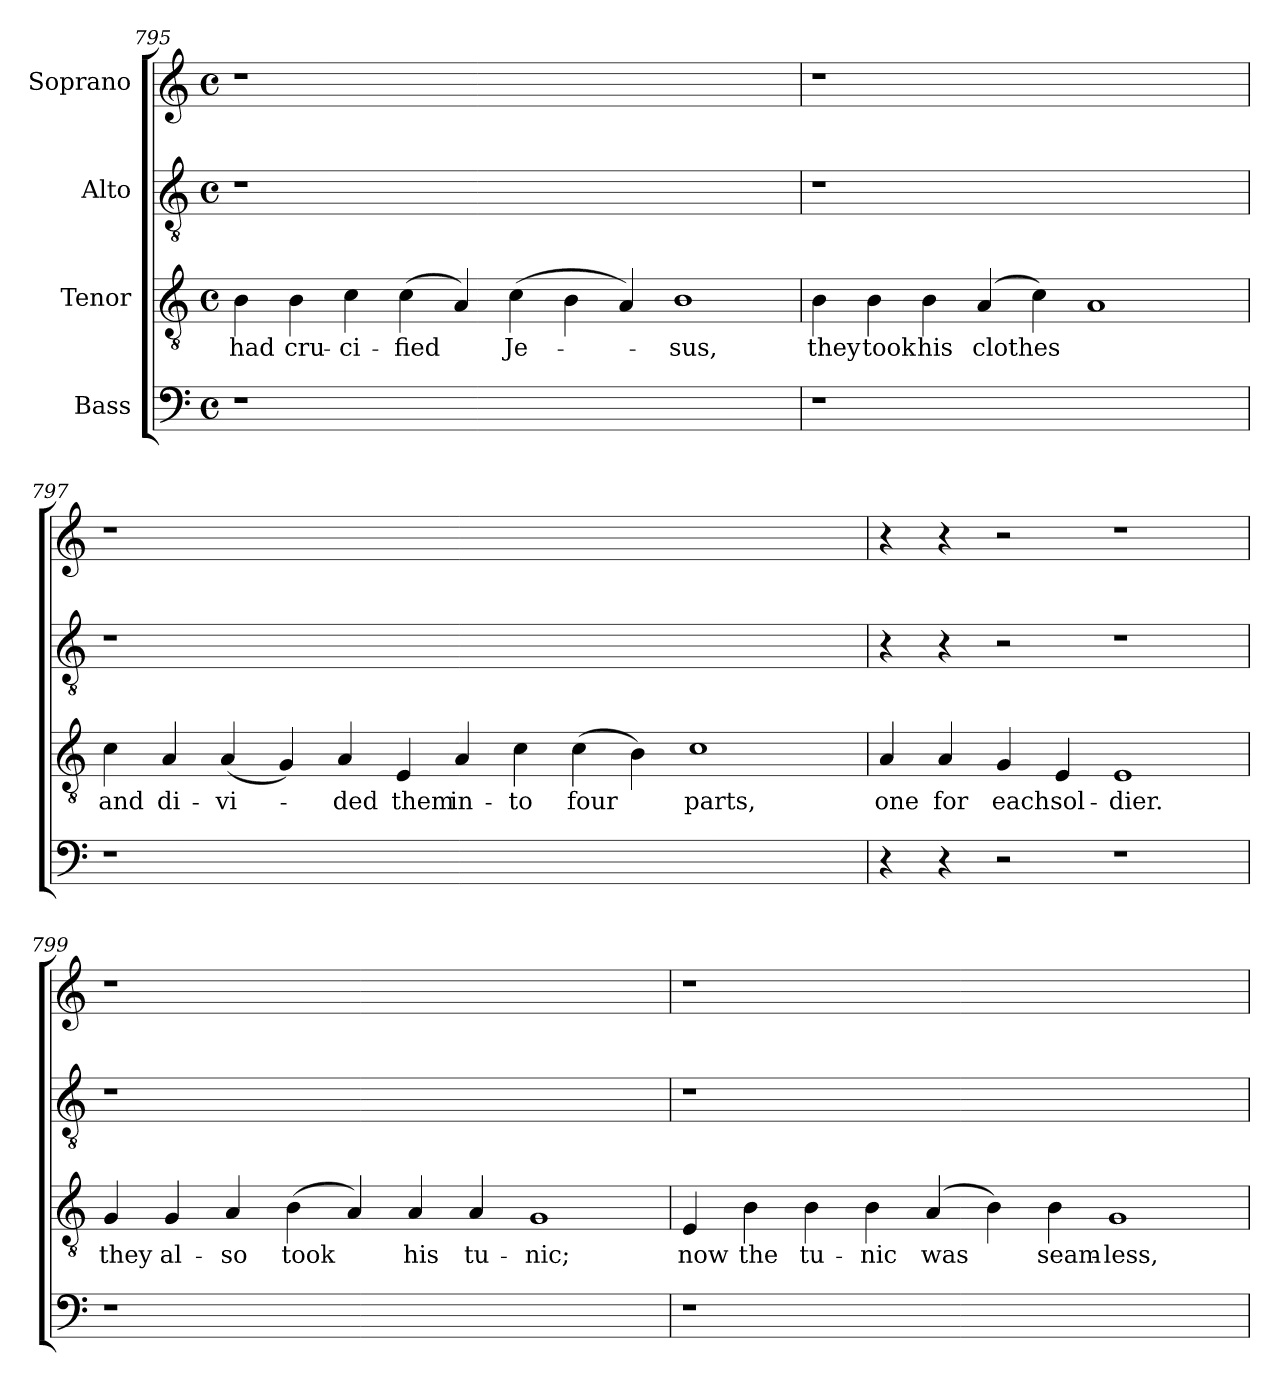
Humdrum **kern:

**kern	**kern	**text	**kern	**kern
*part4	*part3	*part3	*part2	*part1
*staff4	*staff3	*staff3	*staff2	*staff1
*I"Bass	*I"Tenor	*	*I"Alto	*I"Soprano
*clefF4	*clefGv2	*	*clefGv2	*clefG2
*	*ITrd7c12	*	*ITrd7c12	*
*k[]	*k[]	*	*k[]	*k[]
*C:	*C:	*	*C:	*C:
*M4/4	*M4/4	*	*M4/4	*M4/4
*met(c)	*met(c)	*	*met(c)	*met(c)
=795	=795	=795	=795	=795
!LO:N:vis=1	!	!	!	!
!	!	!LO:LY:b:color=#000000	!LO:N:vis=1	!LO:N:vis=1
1r	4BBi\	had	1r	1r
!	!	!LO:LY:b:color=#000000	!	!
.	4BBi\	cru-	.	.
!	!	!LO:LY:b:color=#000000	!	!
.	4Ci\	-ci-	.	.
!	!	!LO:LY:b:color=#000000	!	!
.	(4Ci\	-fied	.	.
0ryy	4AAi/)	.	0ryy	0ryy
!	!	!LO:LY:b:color=#000000	!	!
.	(4Ci\	Je-	.	.
.	4BBi\	.	.	.
.	4AAi/)	.	.	.
!	!	!LO:LY:b:color=#000000	!	!
.	1BBi	-sus,	.	.
=796	=796	=796	=796	=796
!LO:N:vis=1	!	!	!	!
!	!	!LO:LY:b:color=#000000	!LO:N:vis=1	!LO:N:vis=1
1r	4BBi\	they	1r	1r
!	!	!LO:LY:b:color=#000000	!	!
.	4BBi\	took	.	.
!	!	!LO:LY:b:color=#000000	!	!
.	4BBi\	his	.	.
!	!	!LO:LY:b:color=#000000	!	!
.	(4AAi/	clothes	.	.
1ryy	4Ci\)	.	1ryy	1ryy
.	1AAi	.	.	.
4ryy	.	.	4ryy	4ryy
!!LO:LB:g=z
=797	=797	=797	=797	=797
!LO:N:vis=1	!	!	!	!
!	!	!LO:LY:b:color=#000000	!LO:N:vis=1	!LO:N:vis=1
1r	4Ci\	and	1r	1r
!	!	!LO:LY:b:color=#000000	!	!
.	4AAi/	di-	.	.
!	!	!LO:LY:b:color=#000000	!	!
.	(4AAi/	-vi-	.	.
.	4GGi/)	.	.	.
!	!	!LO:LY:b:color=#000000	!	!
0ryy	4AAi/	-ded	0ryy	0ryy
!	!	!LO:LY:b:color=#000000	!	!
.	4EEi/	them	.	.
!	!	!LO:LY:b:color=#000000	!	!
.	4AAi/	in-	.	.
!	!	!LO:LY:b:color=#000000	!	!
.	4Ci\	-to	.	.
!	!	!LO:LY:b:color=#000000	!	!
.	(4Ci\	four	.	.
.	4BBi\)	.	.	.
!	!	!LO:LY:b:color=#000000	!	!
.	1Ci	parts,	.	.
2ryy	.	.	2ryy	2ryy
=798	=798	=798	=798	=798
!	!	!LO:LY:b:color=#000000	!	!
4r	4AAi/	one	4r	4r
!	!	!LO:LY:b:color=#000000	!	!
4r	4AAi/	for	4r	4r
!	!	!LO:LY:b:color=#000000	!	!
2r	4GGi/	each	2r	2r
!	!	!LO:LY:b:color=#000000	!	!
.	4EEi/	sol-	.	.
!	!	!LO:LY:b:color=#000000	!	!
1r	1EEi	-dier.	1r	1r
=799	=799	=799	=799	=799
!LO:N:vis=1	!	!	!	!
!	!	!LO:LY:b:color=#000000	!LO:N:vis=1	!LO:N:vis=1
1r	4GGi/	they	1r	1r
!	!	!LO:LY:b:color=#000000	!	!
.	4GGi/	al-	.	.
!	!	!LO:LY:b:color=#000000	!	!
.	4AAi/	-so	.	.
!	!	!LO:LY:b:color=#000000	!	!
.	(4BBi\	took	.	.
1..ryy	4AAi/)	.	1..ryy	1..ryy
!	!	!LO:LY:b:color=#000000	!	!
.	4AAi/	his	.	.
!	!	!LO:LY:b:color=#000000	!	!
.	4AAi/	tu-	.	.
!	!	!LO:LY:b:color=#000000	!	!
.	1GGi	-nic;	.	.
!!LO:LB:g=z
=800	=800	=800	=800	=800
!LO:N:vis=1	!	!	!	!
!	!	!LO:LY:b:color=#000000	!LO:N:vis=1	!LO:N:vis=1
1r	4EEi/	now	1r	1r
!	!	!LO:LY:b:color=#000000	!	!
.	4BBi\	the	.	.
!	!	!LO:LY:b:color=#000000	!	!
.	4BBi\	tu-	.	.
!	!	!LO:LY:b:color=#000000	!	!
.	4BBi\	-nic	.	.
!	!	!LO:LY:b:color=#000000	!	!
1..ryy	(4AAi/	was	1..ryy	1..ryy
.	4BBi\)	.	.	.
!	!	!LO:LY:b:color=#000000	!	!
.	4BBi\	seam-	.	.
!	!	!LO:LY:b:color=#000000	!	!
.	1GGi	-less,	.	.
=	=	=	=	=
*-	*-	*-	*-	*-
